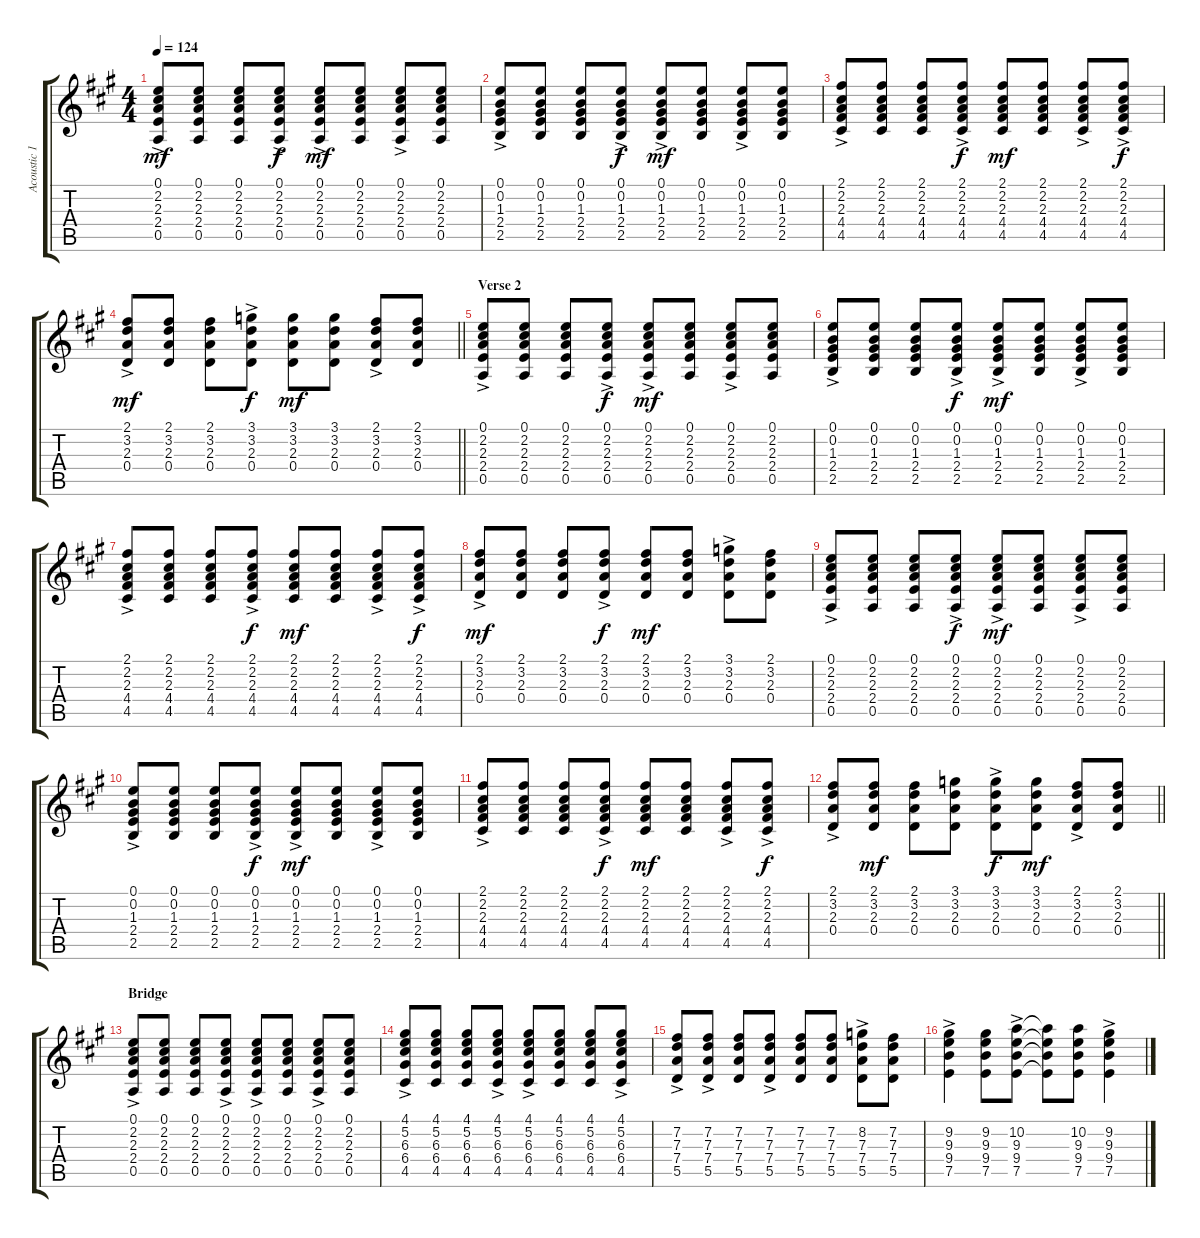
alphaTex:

\track ("Acoustic 1" "Acoustic 1") {instrument acousticguitarsteel}
\staff {score tabs}
\tuning (E4 B3 G3 D3 A2 E2) {hide}
\ts (4 4)
\tempo 124
\clef g2
\ks a
(0.1{ac} 2.2{ac} 2.3{ac} 2.4{ac} 0.5{ac}).8{dy mf} (0.1 2.2 2.3 2.4 0.5).8 (0.1 2.2 2.3 2.4 0.5).8 (0.1{ac} 2.2{ac} 2.3{ac} 2.4{ac} 0.5{ac}).8{dy f} (0.1{ac} 2.2{ac} 2.3{ac} 2.4{ac} 0.5{ac}).8{dy mf} (0.1 2.2 2.3 2.4 0.5).8 (0.1{ac} 2.2{ac} 2.3{ac} 2.4{ac} 0.5{ac}).8 (0.1 2.2 2.3 2.4 0.5).8 |
(0.1{ac} 0.2{ac} 1.3{ac} 2.4{ac} 2.5{ac}).8 (0.1 0.2 1.3 2.4 2.5).8 (0.1 0.2 1.3 2.4 2.5).8 (0.1{ac} 0.2{ac} 1.3{ac} 2.4{ac} 2.5{ac}).8{dy f} (0.1{ac} 0.2{ac} 1.3{ac} 2.4{ac} 2.5{ac}).8{dy mf} (0.1 0.2 1.3 2.4 2.5).8 (0.1{ac} 0.2{ac} 1.3{ac} 2.4{ac} 2.5{ac}).8 (0.1 0.2 1.3 2.4 2.5).8 |
(2.1{ac} 2.2{ac} 2.3{ac} 4.4{ac} 4.5{ac}).8 (2.1 2.2 2.3 4.4 4.5).8 (2.1 2.2 2.3 4.4 4.5).8 (2.1{ac} 2.2{ac} 2.3{ac} 4.4{ac} 4.5{ac}).8{dy f} (2.1 2.2 2.3 4.4 4.5).8{dy mf} (2.1 2.2 2.3 4.4 4.5).8 (2.1{ac} 2.2{ac} 2.3{ac} 4.4{ac} 4.5{ac}).8 (2.1{ac} 2.2{ac} 2.3{ac} 4.4{ac} 4.5{ac}).8{dy f} |
\barLineRight lightlight
(2.1{ac} 3.2{ac} 2.3{ac} 0.4{ac}).8{dy mf} (2.1 3.2 2.3 0.4).8 (2.1 3.2 2.3 0.4).8 (3.1{ac} 3.2{ac} 2.3{ac} 0.4{ac}).8{dy f} (3.1 3.2 2.3 0.4).8{dy mf} (3.1 3.2 2.3 0.4).8 (2.1{ac} 3.2{ac} 2.3{ac} 0.4{ac}).8 (2.1 3.2 2.3 0.4).8 |
\section ("" "Verse 2")
(0.1{ac} 2.2{ac} 2.3{ac} 2.4{ac} 0.5{ac}).8 (0.1 2.2 2.3 2.4 0.5).8 (0.1 2.2 2.3 2.4 0.5).8 (0.1{ac} 2.2{ac} 2.3{ac} 2.4{ac} 0.5{ac}).8{dy f} (0.1{ac} 2.2{ac} 2.3{ac} 2.4{ac} 0.5{ac}).8{dy mf} (0.1 2.2 2.3 2.4 0.5).8 (0.1{ac} 2.2{ac} 2.3{ac} 2.4{ac} 0.5{ac}).8 (0.1 2.2 2.3 2.4 0.5).8 |
(0.1{ac} 0.2{ac} 1.3{ac} 2.4{ac} 2.5{ac}).8 (0.1 0.2 1.3 2.4 2.5).8 (0.1 0.2 1.3 2.4 2.5).8 (0.1{ac} 0.2{ac} 1.3{ac} 2.4{ac} 2.5{ac}).8{dy f} (0.1{ac} 0.2{ac} 1.3{ac} 2.4{ac} 2.5{ac}).8{dy mf} (0.1 0.2 1.3 2.4 2.5).8 (0.1{ac} 0.2{ac} 1.3{ac} 2.4{ac} 2.5{ac}).8 (0.1 0.2 1.3 2.4 2.5).8 |
(2.1{ac} 2.2{ac} 2.3{ac} 4.4{ac} 4.5{ac}).8 (2.1 2.2 2.3 4.4 4.5).8 (2.1 2.2 2.3 4.4 4.5).8 (2.1{ac} 2.2{ac} 2.3{ac} 4.4{ac} 4.5{ac}).8{dy f} (2.1 2.2 2.3 4.4 4.5).8{dy mf} (2.1 2.2 2.3 4.4 4.5).8 (2.1{ac} 2.2{ac} 2.3{ac} 4.4{ac} 4.5{ac}).8 (2.1{ac} 2.2{ac} 2.3{ac} 4.4{ac} 4.5{ac}).8{dy f} |
(2.1{ac} 3.2{ac} 2.3{ac} 0.4{ac}).8{dy mf} (2.1 3.2 2.3 0.4).8 (2.1 3.2 2.3 0.4).8 (2.1{ac} 3.2{ac} 2.3{ac} 0.4{ac}).8{dy f} (2.1 3.2 2.3 0.4).8{dy mf} (2.1 3.2 2.3 0.4).8 (3.1{ac} 3.2{ac} 2.3{ac} 0.4{ac}).8 (2.1 3.2 2.3 0.4).8 |
(0.1{ac} 2.2{ac} 2.3{ac} 2.4{ac} 0.5{ac}).8 (0.1 2.2 2.3 2.4 0.5).8 (0.1 2.2 2.3 2.4 0.5).8 (0.1{ac} 2.2{ac} 2.3{ac} 2.4{ac} 0.5{ac}).8{dy f} (0.1{ac} 2.2{ac} 2.3{ac} 2.4{ac} 0.5{ac}).8{dy mf} (0.1 2.2 2.3 2.4 0.5).8 (0.1{ac} 2.2{ac} 2.3{ac} 2.4{ac} 0.5{ac}).8 (0.1 2.2 2.3 2.4 0.5).8 |
(0.1{ac} 0.2{ac} 1.3{ac} 2.4{ac} 2.5{ac}).8 (0.1 0.2 1.3 2.4 2.5).8 (0.1 0.2 1.3 2.4 2.5).8 (0.1{ac} 0.2{ac} 1.3{ac} 2.4{ac} 2.5{ac}).8{dy f} (0.1{ac} 0.2{ac} 1.3{ac} 2.4{ac} 2.5{ac}).8{dy mf} (0.1 0.2 1.3 2.4 2.5).8 (0.1{ac} 0.2{ac} 1.3{ac} 2.4{ac} 2.5{ac}).8 (0.1 0.2 1.3 2.4 2.5).8 |
(2.1{ac} 2.2{ac} 2.3{ac} 4.4{ac} 4.5{ac}).8 (2.1 2.2 2.3 4.4 4.5).8 (2.1 2.2 2.3 4.4 4.5).8 (2.1{ac} 2.2{ac} 2.3{ac} 4.4{ac} 4.5{ac}).8{dy f} (2.1 2.2 2.3 4.4 4.5).8{dy mf} (2.1 2.2 2.3 4.4 4.5).8 (2.1{ac} 2.2{ac} 2.3{ac} 4.4{ac} 4.5{ac}).8 (2.1{ac} 2.2{ac} 2.3{ac} 4.4{ac} 4.5{ac}).8{dy f} |
\barLineRight lightlight
(2.1{ac} 3.2{ac} 2.3{ac} 0.4{ac}).8 (2.1 3.2 2.3 0.4).8{dy mf} (2.1 3.2 2.3 0.4).8 (3.1 3.2 2.3 0.4).8 (3.1{ac} 3.2{ac} 2.3{ac} 0.4{ac}).8{dy f} (3.1 3.2 2.3 0.4).8{dy mf} (2.1{ac} 3.2{ac} 2.3{ac} 0.4{ac}).8 (2.1 3.2 2.3 0.4).8 |
\section ("" "Bridge")
(0.1{ac} 2.2{ac} 2.3{ac} 2.4{ac} 0.5{ac}).8 (0.1 2.2 2.3 2.4 0.5).8 (0.1 2.2 2.3 2.4 0.5).8 (0.1{ac} 2.2{ac} 2.3{ac} 2.4{ac} 0.5{ac}).8 (0.1{ac} 2.2{ac} 2.3{ac} 2.4{ac} 0.5{ac}).8 (0.1 2.2 2.3 2.4 0.5).8 (0.1{ac} 2.2{ac} 2.3{ac} 2.4{ac} 0.5{ac}).8 (0.1 2.2 2.3 2.4 0.5).8 |
(4.1{ac} 5.2{ac} 6.3{ac} 6.4{ac} 4.5{ac}).8 (4.1 5.2 6.3 6.4 4.5).8 (4.1 5.2 6.3 6.4 4.5).8 (4.1{ac} 5.2{ac} 6.3{ac} 6.4{ac} 4.5{ac}).8 (4.1{ac} 5.2{ac} 6.3{ac} 6.4{ac} 4.5{ac}).8 (4.1 5.2 6.3 6.4 4.5).8 (4.1 5.2 6.3 6.4 4.5).8 (4.1{ac} 5.2{ac} 6.3{ac} 6.4{ac} 4.5{ac}).8 |
(7.2{ac} 7.3{ac} 7.4{ac} 5.5{ac}).8 (7.2{ac} 7.3{ac} 7.4{ac} 5.5{ac}).8 (7.2 7.3 7.4 5.5).8 (7.2{ac} 7.3{ac} 7.4{ac} 5.5{ac}).8 (7.2 7.3 7.4 5.5).8 (7.2 7.3 7.4 5.5).8 (8.2{ac} 7.3{ac} 7.4{ac} 5.5{ac}).8 (7.2 7.3 7.4 5.5).8 |
(9.2{ac} 9.3{ac} 9.4{ac} 7.5{ac}).4 (9.2 9.3 9.4 7.5).8 (10.2{ac} 9.3{ac} 9.4{ac} 7.5{ac}).8 (10.2{t} 9.3{t} 9.4{t} 7.5{t}).8 (10.2 9.3 9.4 7.5).8 (9.2{ac} 9.3{ac} 9.4{ac} 7.5{ac}).4
